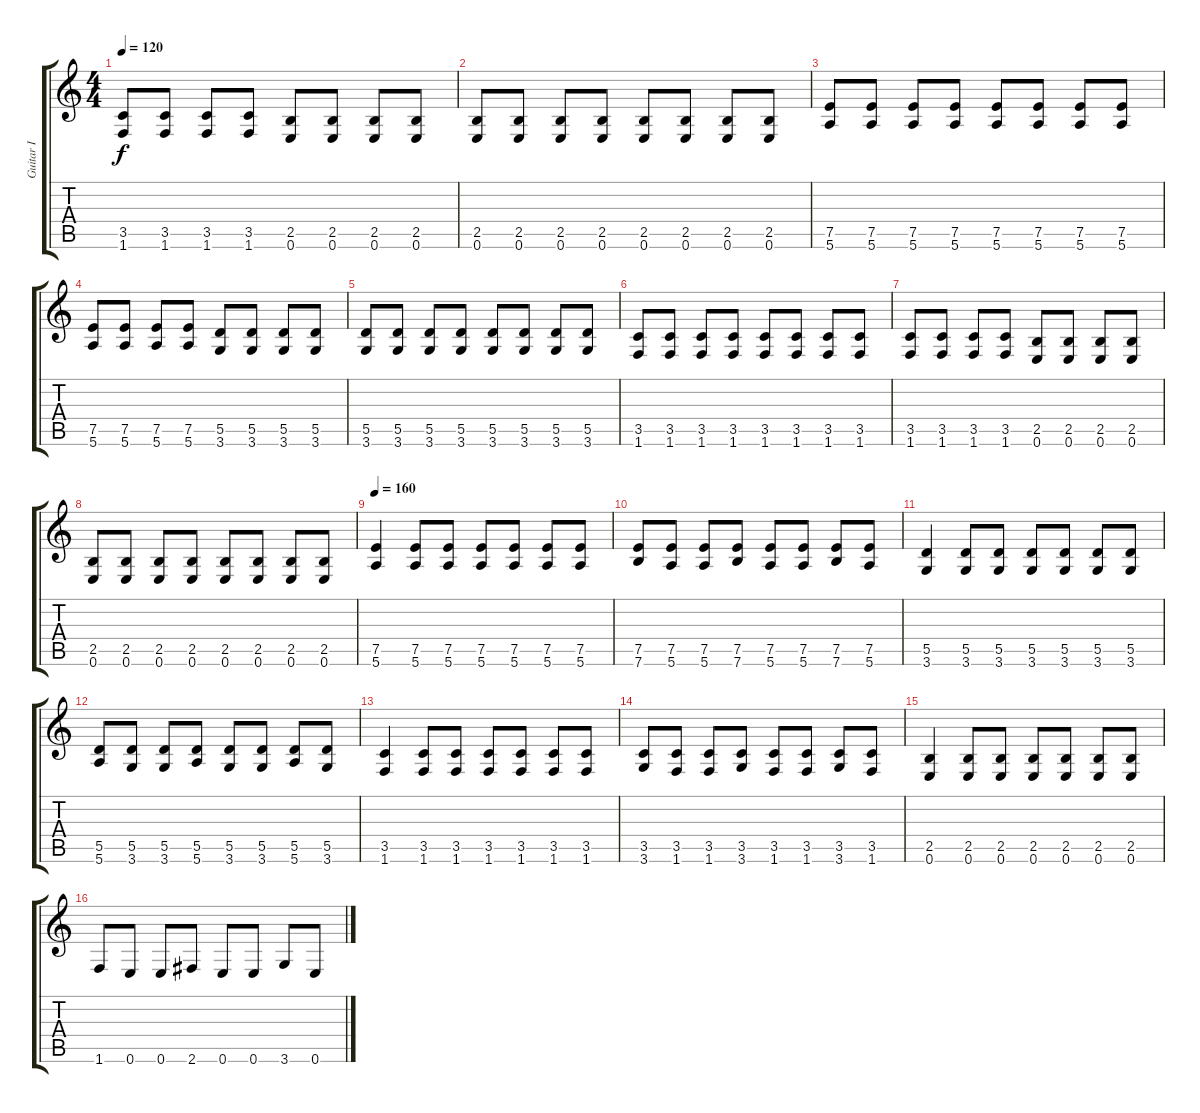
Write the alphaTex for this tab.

\track ("Guitar I" "Guitar I") {instrument electricguitarclean}
\staff {score tabs}
\tuning (E4 B3 G3 D3 A2 E2) {hide}
\ts (4 4)
\tempo 120
\clef g2
\ks c
(3.5 1.6).8{dy f} (3.5 1.6).8 (3.5 1.6).8 (3.5 1.6).8 (2.5 0.6).8 (2.5 0.6).8 (2.5 0.6).8 (2.5 0.6).8 |
(2.5 0.6).8 (2.5 0.6).8 (2.5 0.6).8 (2.5 0.6).8 (2.5 0.6).8 (2.5 0.6).8 (2.5 0.6).8 (2.5 0.6).8 |
(7.5 5.6).8 (7.5 5.6).8 (7.5 5.6).8 (7.5 5.6).8 (7.5 5.6).8 (7.5 5.6).8 (7.5 5.6).8 (7.5 5.6).8 |
(7.5 5.6).8 (7.5 5.6).8 (7.5 5.6).8 (7.5 5.6).8 (5.5 3.6).8 (5.5 3.6).8 (5.5 3.6).8 (5.5 3.6).8 |
(5.5 3.6).8 (5.5 3.6).8 (5.5 3.6).8 (5.5 3.6).8 (5.5 3.6).8 (5.5 3.6).8 (5.5 3.6).8 (5.5 3.6).8 |
(3.5 1.6).8 (3.5 1.6).8 (3.5 1.6).8 (3.5 1.6).8 (3.5 1.6).8 (3.5 1.6).8 (3.5 1.6).8 (3.5 1.6).8 |
(3.5 1.6).8 (3.5 1.6).8 (3.5 1.6).8 (3.5 1.6).8 (2.5 0.6).8 (2.5 0.6).8 (2.5 0.6).8 (2.5 0.6).8 |
(2.5 0.6).8 (2.5 0.6).8 (2.5 0.6).8 (2.5 0.6).8 (2.5 0.6).8 (2.5 0.6).8 (2.5 0.6).8 (2.5 0.6).8 |
\tempo 160
(7.5 5.6).4 (7.5 5.6).8 (7.5 5.6).8 (7.5 5.6).8 (7.5 5.6).8 (7.5 5.6).8 (7.5 5.6).8 |
(7.5 7.6).8 (7.5 5.6).8 (7.5 5.6).8 (7.5 7.6).8 (7.5 5.6).8 (7.5 5.6).8 (7.5 7.6).8 (7.5 5.6).8 |
(5.5 3.6).4 (5.5 3.6).8 (5.5 3.6).8 (5.5 3.6).8 (5.5 3.6).8 (5.5 3.6).8 (5.5 3.6).8 |
(5.5 5.6).8 (5.5 3.6).8 (5.5 3.6).8 (5.5 5.6).8 (5.5 3.6).8 (5.5 3.6).8 (5.5 5.6).8 (5.5 3.6).8 |
(3.5 1.6).4 (3.5 1.6).8 (3.5 1.6).8 (3.5 1.6).8 (3.5 1.6).8 (3.5 1.6).8 (3.5 1.6).8 |
(3.5 3.6).8 (3.5 1.6).8 (3.5 1.6).8 (3.5 3.6).8 (3.5 1.6).8 (3.5 1.6).8 (3.5 3.6).8 (3.5 1.6).8 |
(2.5 0.6).4 (2.5 0.6).8 (2.5 0.6).8 (2.5 0.6).8 (2.5 0.6).8 (2.5 0.6).8 (2.5 0.6).8 |
1.6.8 0.6.8 0.6.8 2.6.8 0.6.8 0.6.8 3.6.8 0.6.8
